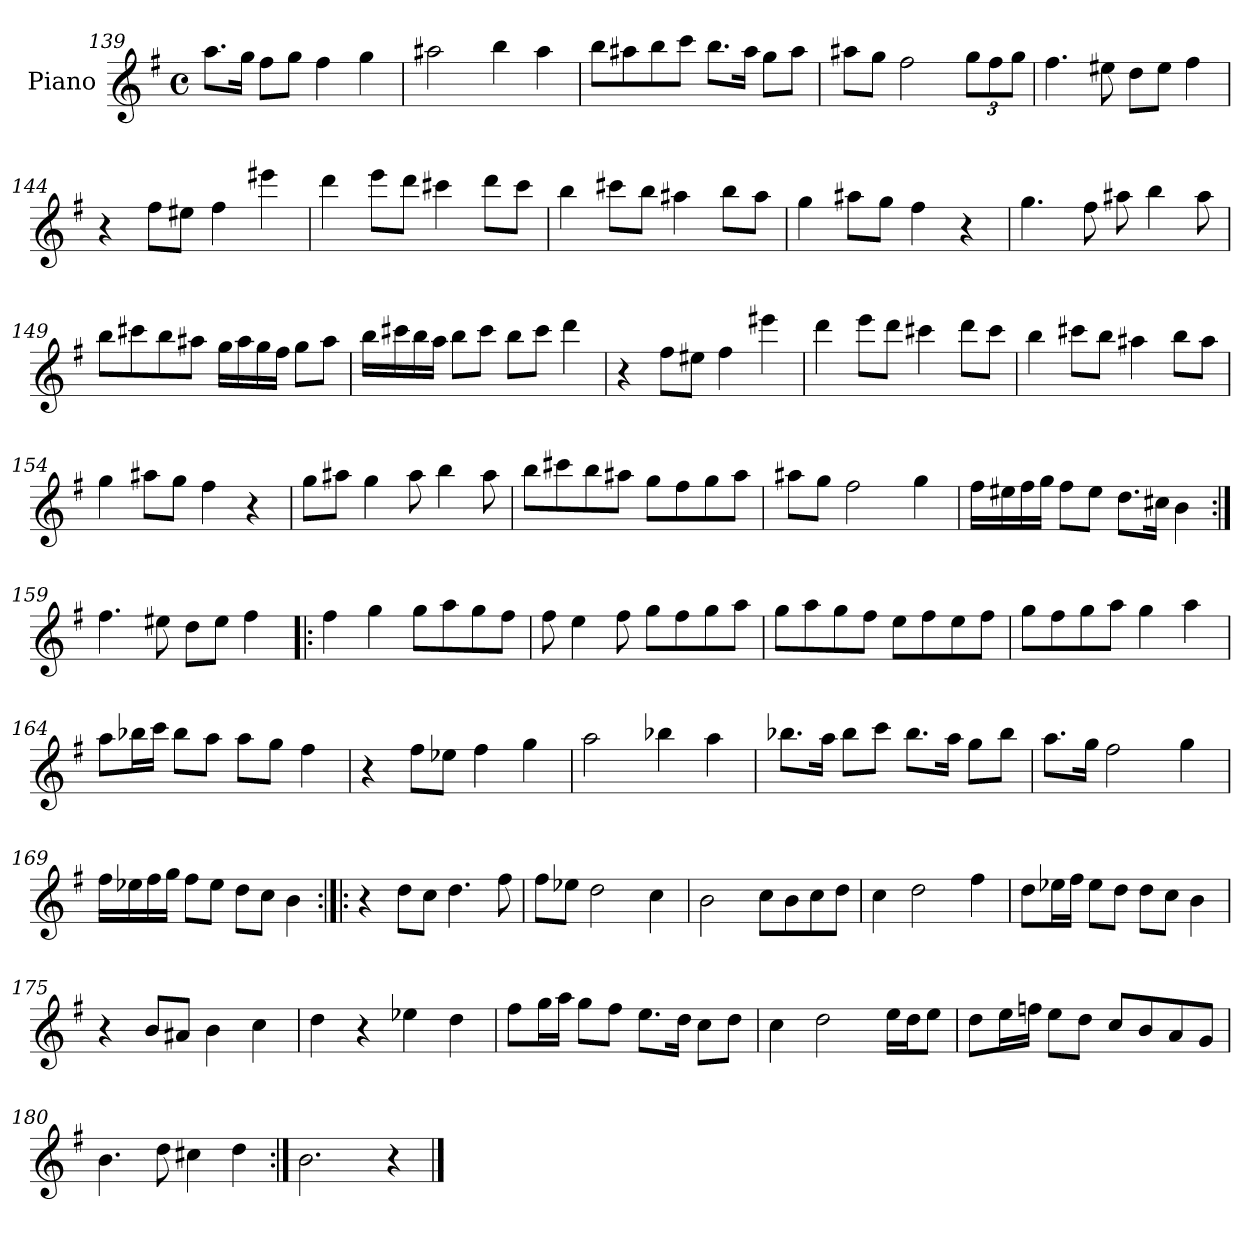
**kern
*part1
*staff1
*I"Piano
*I'Pno.
!!LO:PB:g=z
*clefG2
*k[f#]
*M4/4
*met(c)
=139
8.aa\L
16gg\Jk
8ff#\L
8gg\J
4ff#\
4gg\
=140
2aa#X\
4bb\
4aa#\
=141
8bb\L
8aa#X\
8bb\
8ccc\J
8.bb\L
16aa#\Jk
8gg\L
8aa#\J
=142
8aa#X\L
8gg\J
2ff#\
*Xbrackettup
12gg\L
12ff#\
12gg\J
=143
4.ff#\
8ee#X\
8dd\L
8ee#\J
4ff#\
!!LO:LB:g=z
=144
4r
8ff#\L
8ee#X\J
4ff#\
4eee#X\
=145
4ddd\
8eee\L
8ddd\J
4ccc#X\
8ddd\L
8ccc#\J
=146
4bb\
8ccc#X\L
8bb\J
4aa#X\
8bb\L
8aa#\J
=147
4gg\
8aa#X\L
8gg\J
4ff#\
4r
=148
4.gg\
8ff#\
8aa#X\
4bb\
8aa#\
!!LO:LB:g=z
=149
8bb\L
8ccc#X\
8bb\
8aa#X\J
16gg\LL
16aa#\
16gg\
16ff#\JJ
8gg\L
8aa#\J
=150
16bb\LL
16ccc#X\
16bb\
16aa\JJ
8bb\L
8ccc#\J
8bb\L
8ccc#\J
4ddd\
=151
4r
8ff#\L
8ee#X\J
4ff#\
4eee#X\
=152
4ddd\
8eee\L
8ddd\J
4ccc#X\
8ddd\L
8ccc#\J
!!LO:LB:g=z
=153
4bb\
8ccc#X\L
8bb\J
4aa#X\
8bb\L
8aa#\J
=154
4gg\
8aa#X\L
8gg\J
4ff#\
4r
=155
8gg\L
8aa#X\J
4gg\
8aa#\
4bb\
8aa#\
=156
8bb\L
8ccc#X\
8bb\
8aa#X\J
8gg\L
8ff#\
8gg\
8aa#\J
=157
8aa#X\L
8gg\J
2ff#\
4gg\
!!LO:LB:g=z
=158
16ff#\LL
16ee#X\
16ff#\
16gg\JJ
8ff#\L
8ee#\J
8.dd\L
16cc#X\Jk
4b\
=159:|!
4.ff#\
8ee#X\
8dd\L
8ee#\J
4ff#\
=160!|:
4ff#\
4gg\
8gg\L
8aa\
8gg\
8ff#\J
=161
8ff#\
4ee\
8ff#\
8gg\L
8ff#\
8gg\
8aa\J
=162
8gg\L
8aa\
8gg\
8ff#\J
8ee\L
8ff#\
8ee\
8ff#\J
!!LO:LB:g=z
=163
8gg\L
8ff#\
8gg\
8aa\J
4gg\
4aa\
=164
8aa\L
16bb-X\L
16ccc\JJ
8bb-\L
8aa\J
8aa\L
8gg\J
4ff#\
=165
4r
8ff#\L
8ee-X\J
4ff#\
4gg\
=166
2aa\
4bb-X\
4aa\
=167
8.bb-X\L
16aa\Jk
8bb-\L
8ccc\J
8.bb-\L
16aa\Jk
8gg\L
8bb-\J
!!LO:LB:g=z
=168
8.aa\L
16gg\Jk
2ff#\
4gg\
=169
16ff#\LL
16ee-X\
16ff#\
16gg\JJ
8ff#\L
8ee-\J
8dd\L
8cc\J
4b\
=170:|!|:
4r
8dd\L
8cc\J
4.dd\
8ff#\
=171
8ff#\L
8ee-X\J
2dd\
4cc\
=172
2b\
8cc\L
8b\
8cc\
8dd\J
=173
4cc\
2dd\
4ff#\
!!LO:LB:g=z
=174
8dd\L
16ee-X\L
16ff#\JJ
8ee-\L
8dd\J
8dd\L
8cc\J
4b\
=175
4r
8b/L
8a#X/J
4b\
4cc\
=176
4dd\
4r
4ee-X\
4dd\
=177
8ff#\L
16gg\L
16aa\JJ
8gg\L
8ff#\J
8.ee\L
16dd\Jk
8cc\L
8dd\J
=178
4cc\
2dd\
16ee\LL
16dd\J
8ee\J
!!LO:LB:g=z
=179
8dd\L
16ee\L
16ffn\JJ
8ee\L
8dd\J
8cc/L
8b/
8a/
8g/J
=180
4.b\
8dd\
4cc#X\
4dd\
=181:|!
2.b\
4r
==
*-
